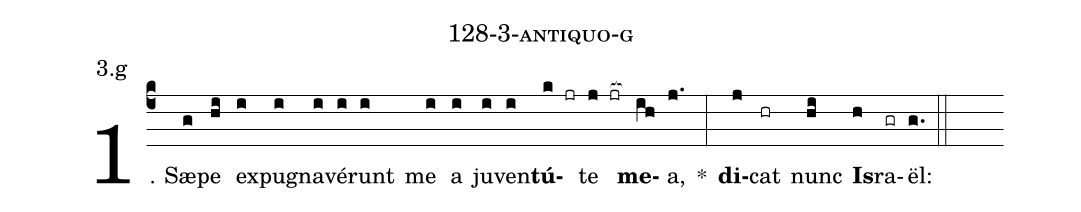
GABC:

name: 128-3-antiquo-g;
annotation: 3.g;
%%
(c4)1. Sæ(g)pe(hi) ex(i)pu(i)gna(i)vé(i)runt(i) me(i) a(i) ju(i)ven(i)<b>tú</b>(k jr)te(j jr[ocb:1{]) <b>me</b>(ih[ocb:0}])a,(j.) *(:) <b>di</b>(j)cat(hr) nunc(hi) <b>Is</b>(h)ra(gr)ël:(g.) (::)
